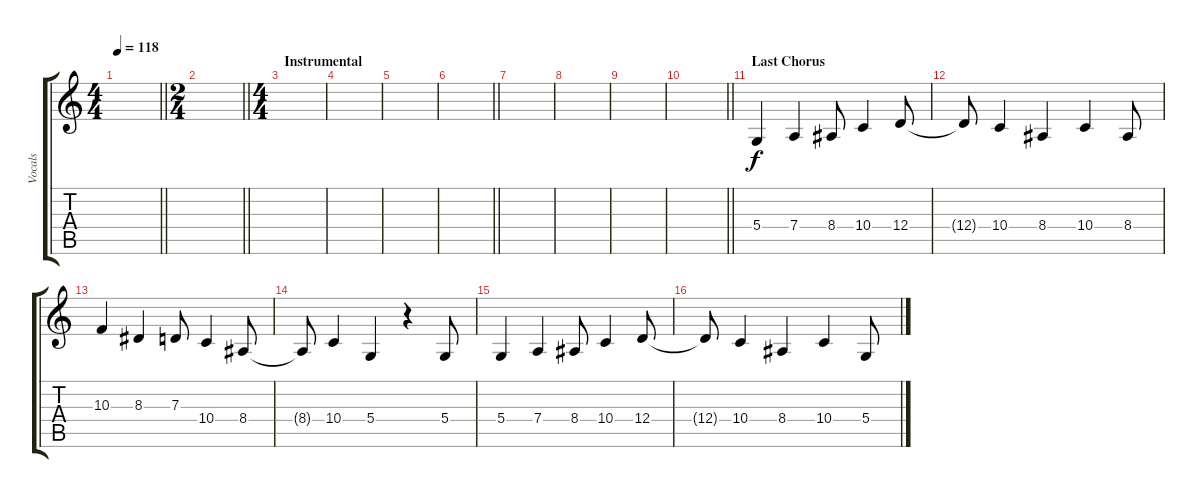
\track ("Vocals" "Vocals") {instrument clarinet}
\staff {score tabs}
\tuning (E4 B3 G3 D3 A2 E2) {hide}
\ts (4 4)
\tempo 118
\clef g2
\barLineRight lightlight
\ks c
|
\ts (2 4)
\barLineRight lightlight
|
\ts (4 4)
\section ("" "Instrumental")
|
|
|
\barLineRight lightlight
|
|
|
|
\barLineRight lightlight
|
\section ("" "Last Chorus")
5.4.4 7.4.4 8.4.8 10.4.4 12.4.8 |
12.4{t}.8 10.4.4 8.4.4 10.4.4 8.4.8 |
10.3.4 8.3.4 7.3.8 10.4.4 8.4.8 |
8.4{t}.8 10.4.4 5.4.4 r.4 5.4.8 |
5.4.4 7.4.4 8.4.8 10.4.4 12.4.8 |
12.4{t}.8 10.4.4 8.4.4 10.4.4 5.4.8
